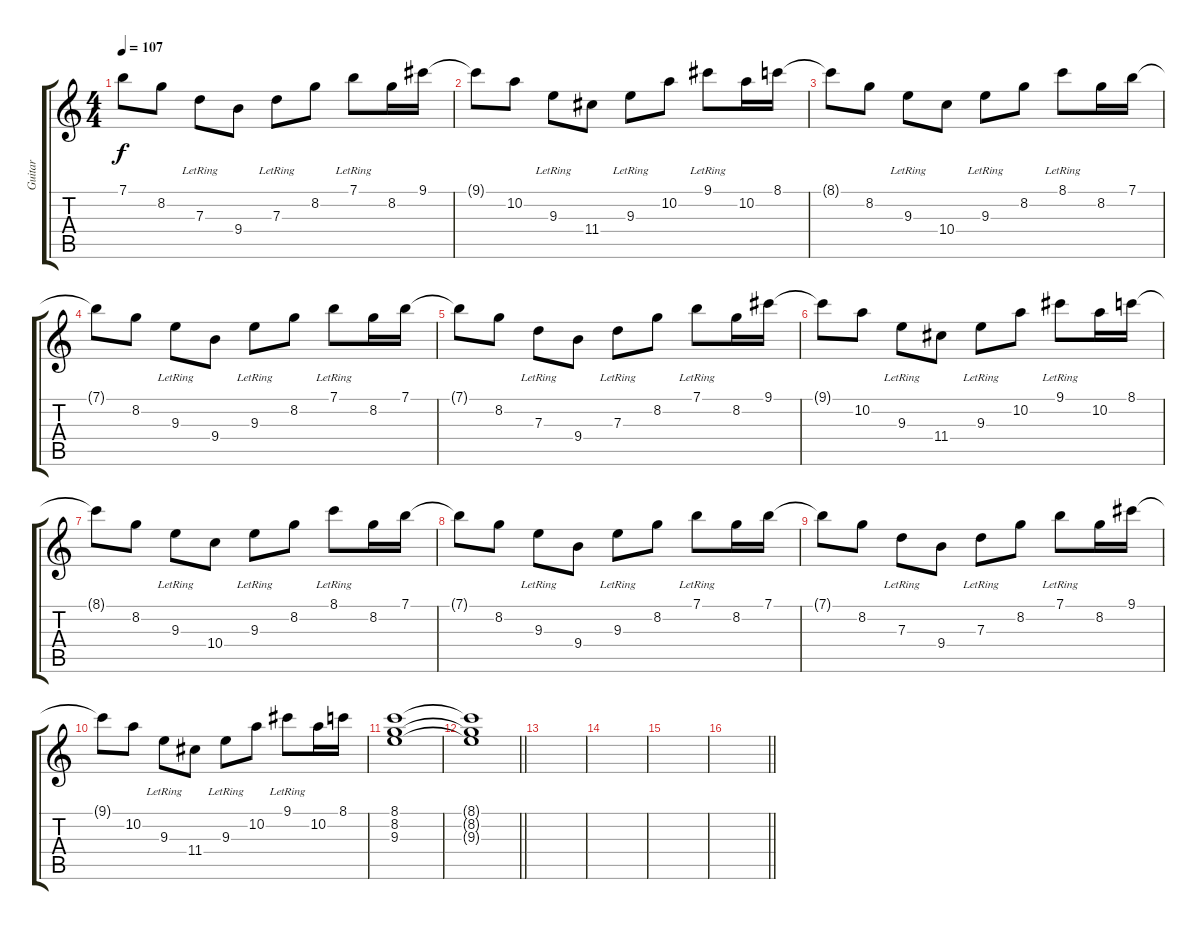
\track ("Guitar" "Guitar") {instrument electricguitarmuted}
\staff {score tabs}
\tuning (E4 B3 G3 D3 A2 E2) {hide}
\ts (4 4)
\tempo 107
\clef g2
\ks c
7.1{t}.8{dy f} 8.2.8 7.3{lr}.8 9.4.8 7.3{lr}.8 8.2.8 7.1{lr}.8 8.2.16 9.1.16 |
9.1{t}.8 10.2.8 9.3{lr}.8 11.4.8 9.3{lr}.8 10.2.8 9.1{lr}.8 10.2.16 8.1.16 |
8.1{t}.8 8.2.8 9.3{lr}.8 10.4.8 9.3{lr}.8 8.2.8 8.1{lr}.8 8.2.16 7.1.16 |
7.1{t}.8 8.2.8 9.3{lr}.8 9.4.8 9.3{lr}.8 8.2.8 7.1{lr}.8 8.2.16 7.1.16 |
7.1{t}.8 8.2.8 7.3{lr}.8 9.4.8 7.3{lr}.8 8.2.8 7.1{lr}.8 8.2.16 9.1.16 |
9.1{t}.8 10.2.8 9.3{lr}.8 11.4.8 9.3{lr}.8 10.2.8 9.1{lr}.8 10.2.16 8.1.16 |
8.1{t}.8 8.2.8 9.3{lr}.8 10.4.8 9.3{lr}.8 8.2.8 8.1{lr}.8 8.2.16 7.1.16 |
7.1{t}.8 8.2.8 9.3{lr}.8 9.4.8 9.3{lr}.8 8.2.8 7.1{lr}.8 8.2.16 7.1.16 |
7.1{t}.8 8.2.8 7.3{lr}.8 9.4.8 7.3{lr}.8 8.2.8 7.1{lr}.8 8.2.16 9.1.16 |
9.1{t}.8 10.2.8 9.3{lr}.8 11.4.8 9.3{lr}.8 10.2.8 9.1{lr}.8 10.2.16 8.1.16 |
(8.1 8.2 9.3).1 |
\barLineRight lightlight
(8.1{t} 8.2{t} 9.3{t}).1 |
|
|
|
\barLineRight lightlight
